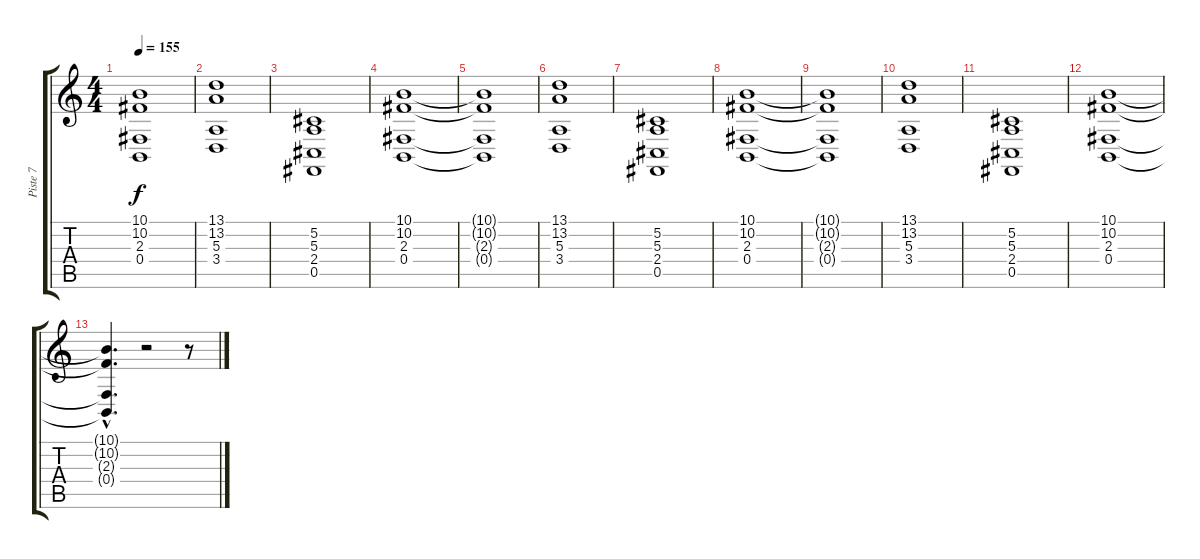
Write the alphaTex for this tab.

\track ("Piste 7" "Piste 7") {instrument choiraahs}
\staff {score tabs}
\tuning (Db4 Ab3 E3 B2 Gb2 Db2) {hide}
\ts (4 4)
\tempo 155
\clef g2
\ks c
(10.1{t} 10.2{t} 2.3{t} 0.4{t}).1{dy f} |
(13.1 13.2 5.3 3.4).1{volume 8} |
(5.2 5.3 2.4 0.5).1{volume 5} |
(10.1 10.2 2.3 0.4).1{volume 8} |
(10.1{t} 10.2{t} 2.3{t} 0.4{t}).1 |
(13.1 13.2 5.3 3.4).1{volume 4} |
(5.2 5.3 2.4 0.5).1{volume 5} |
(10.1 10.2 2.3 0.4).1{volume 8} |
(10.1{t} 10.2{t} 2.3{t} 0.4{t}).1 |
(13.1 13.2 5.3 3.4).1{volume 6} |
(5.2 5.3 2.4 0.5).1 |
(10.1 10.2 2.3 0.4).1{volume 0} |
(10.1{hac t} 10.2{hac t} 2.3{hac t} 0.4{hac t}).4{d} r.2 r.8
